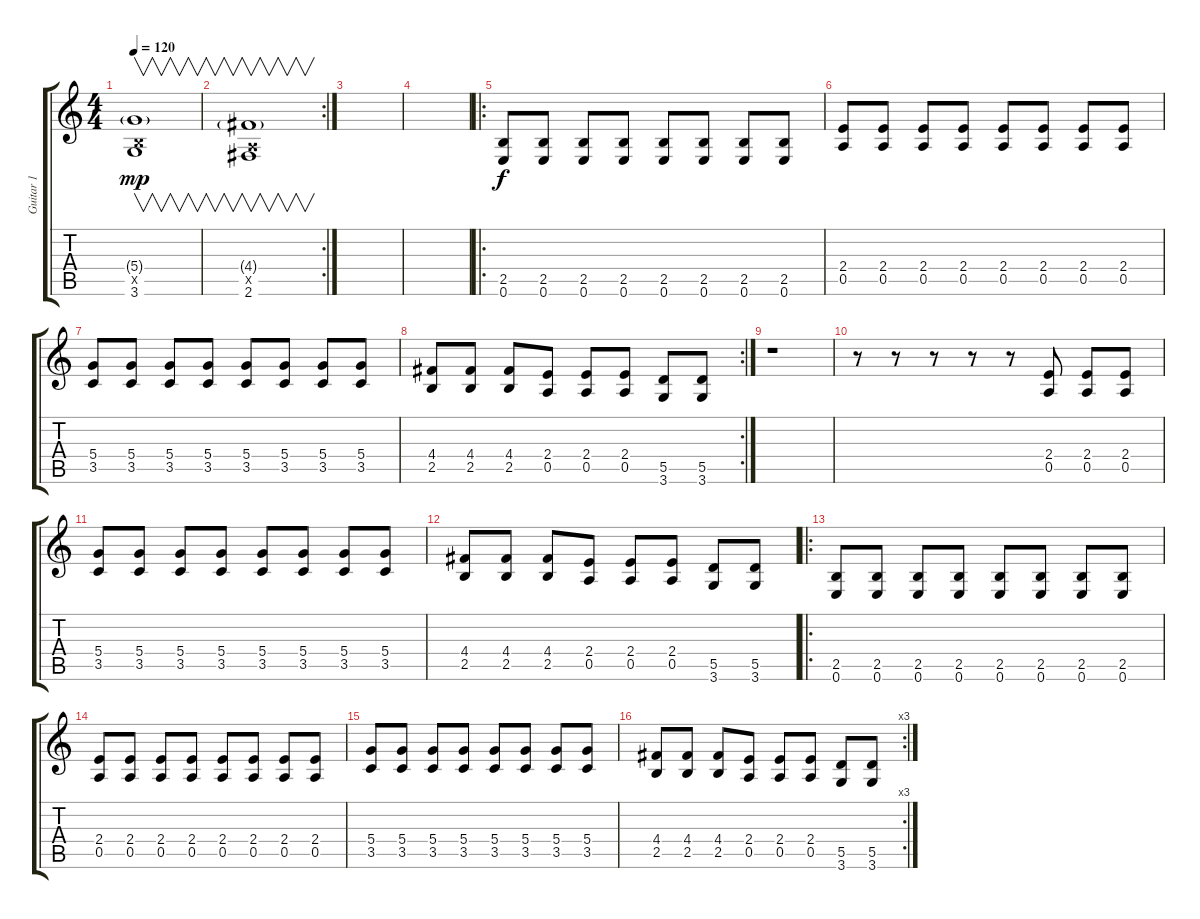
\track ("Guitar 1" "Guitar 1") {instrument distortionguitar}
\staff {score tabs}
\tuning (E4 B3 G3 D3 A2 E2) {hide}
\ts (4 4)
\tempo 120
\clef g2
\ks c
(5.4{g} 2.5{x} 3.6).1{v dy mp} |
\rc 2
(4.4{g} 0.5{x} 2.6).1{v} |
|
|
\ro
(2.5 0.6).8{dy f} (2.5 0.6).8 (2.5 0.6).8 (2.5 0.6).8 (2.5 0.6).8 (2.5 0.6).8 (2.5 0.6).8 (2.5 0.6).8 |
(2.4 0.5).8 (2.4 0.5).8 (2.4 0.5).8 (2.4 0.5).8 (2.4 0.5).8 (2.4 0.5).8 (2.4 0.5).8 (2.4 0.5).8 |
(5.4 3.5).8 (5.4 3.5).8 (5.4 3.5).8 (5.4 3.5).8 (5.4 3.5).8 (5.4 3.5).8 (5.4 3.5).8 (5.4 3.5).8 |
\rc 2
(4.4 2.5).8 (4.4 2.5).8 (4.4 2.5).8 (2.4 0.5).8 (2.4 0.5).8 (2.4 0.5).8 (5.5 3.6).8 (5.5 3.6).8 |
r.1 |
r.8 r.8 r.8 r.8 r.8 (2.4 0.5).8 (2.4 0.5).8 (2.4 0.5).8 |
(5.4 3.5).8 (5.4 3.5).8 (5.4 3.5).8 (5.4 3.5).8 (5.4 3.5).8 (5.4 3.5).8 (5.4 3.5).8 (5.4 3.5).8 |
(4.4 2.5).8 (4.4 2.5).8 (4.4 2.5).8 (2.4 0.5).8 (2.4 0.5).8 (2.4 0.5).8 (5.5 3.6).8 (5.5 3.6).8 |
\ro
(2.5 0.6).8 (2.5 0.6).8 (2.5 0.6).8 (2.5 0.6).8 (2.5 0.6).8 (2.5 0.6).8 (2.5 0.6).8 (2.5 0.6).8 |
(2.4 0.5).8 (2.4 0.5).8 (2.4 0.5).8 (2.4 0.5).8 (2.4 0.5).8 (2.4 0.5).8 (2.4 0.5).8 (2.4 0.5).8 |
(5.4 3.5).8 (5.4 3.5).8 (5.4 3.5).8 (5.4 3.5).8 (5.4 3.5).8 (5.4 3.5).8 (5.4 3.5).8 (5.4 3.5).8 |
\rc 3
(4.4 2.5).8 (4.4 2.5).8 (4.4 2.5).8 (2.4 0.5).8 (2.4 0.5).8 (2.4 0.5).8 (5.5 3.6).8 (5.5 3.6).8
